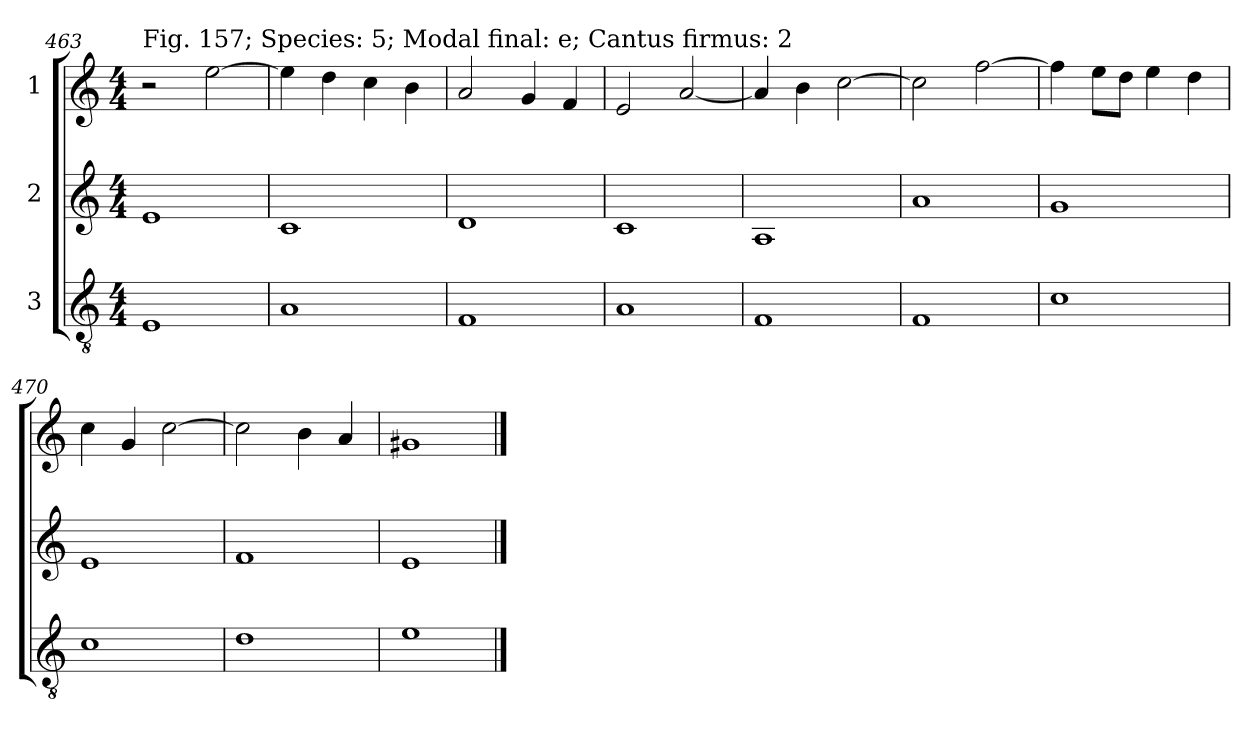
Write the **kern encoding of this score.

**kern	**kern	**kern
*part3	*part2	*part1
*staff3	*staff2	*staff1
*I"3	*I"2	*I"1
!!LO:PB:g=z
*clefGv2	*clefG2	*clefG2
*k[]	*k[]	*k[]
*M4/4	*M4/4	*M4/4
=463	=463	=463
!	!	!LO:TX:a:t=Fig. 157; Species&colon; 5; Modal final&colon; e; Cantus firmus&colon; 2
1E	1e	2r
.	.	[2ee\
=464	=464	=464
1A	1c	4ee\]
.	.	4dd\
.	.	4cc\
.	.	4b\
=465	=465	=465
1F	1d	2a/
.	.	4g/
.	.	4f/
=466	=466	=466
1A	1c	2e/
.	.	[2a/
=467	=467	=467
1F	1A	4a/]
.	.	4b\
.	.	[2cc\
=468	=468	=468
1F	1a	2cc\]
.	.	[2ff\
=469	=469	=469
1c	1g	4ff\]
.	.	8ee\L
.	.	8dd\J
.	.	4ee\
.	.	4dd\
=470	=470	=470
1c	1e	4cc\
.	.	4g/
.	.	[2cc\
=471	=471	=471
1d	1f	2cc\]
.	.	4b\
.	.	4a/
=472	=472	=472
1e	1e	1g#X
==	==	==
*-	*-	*-
